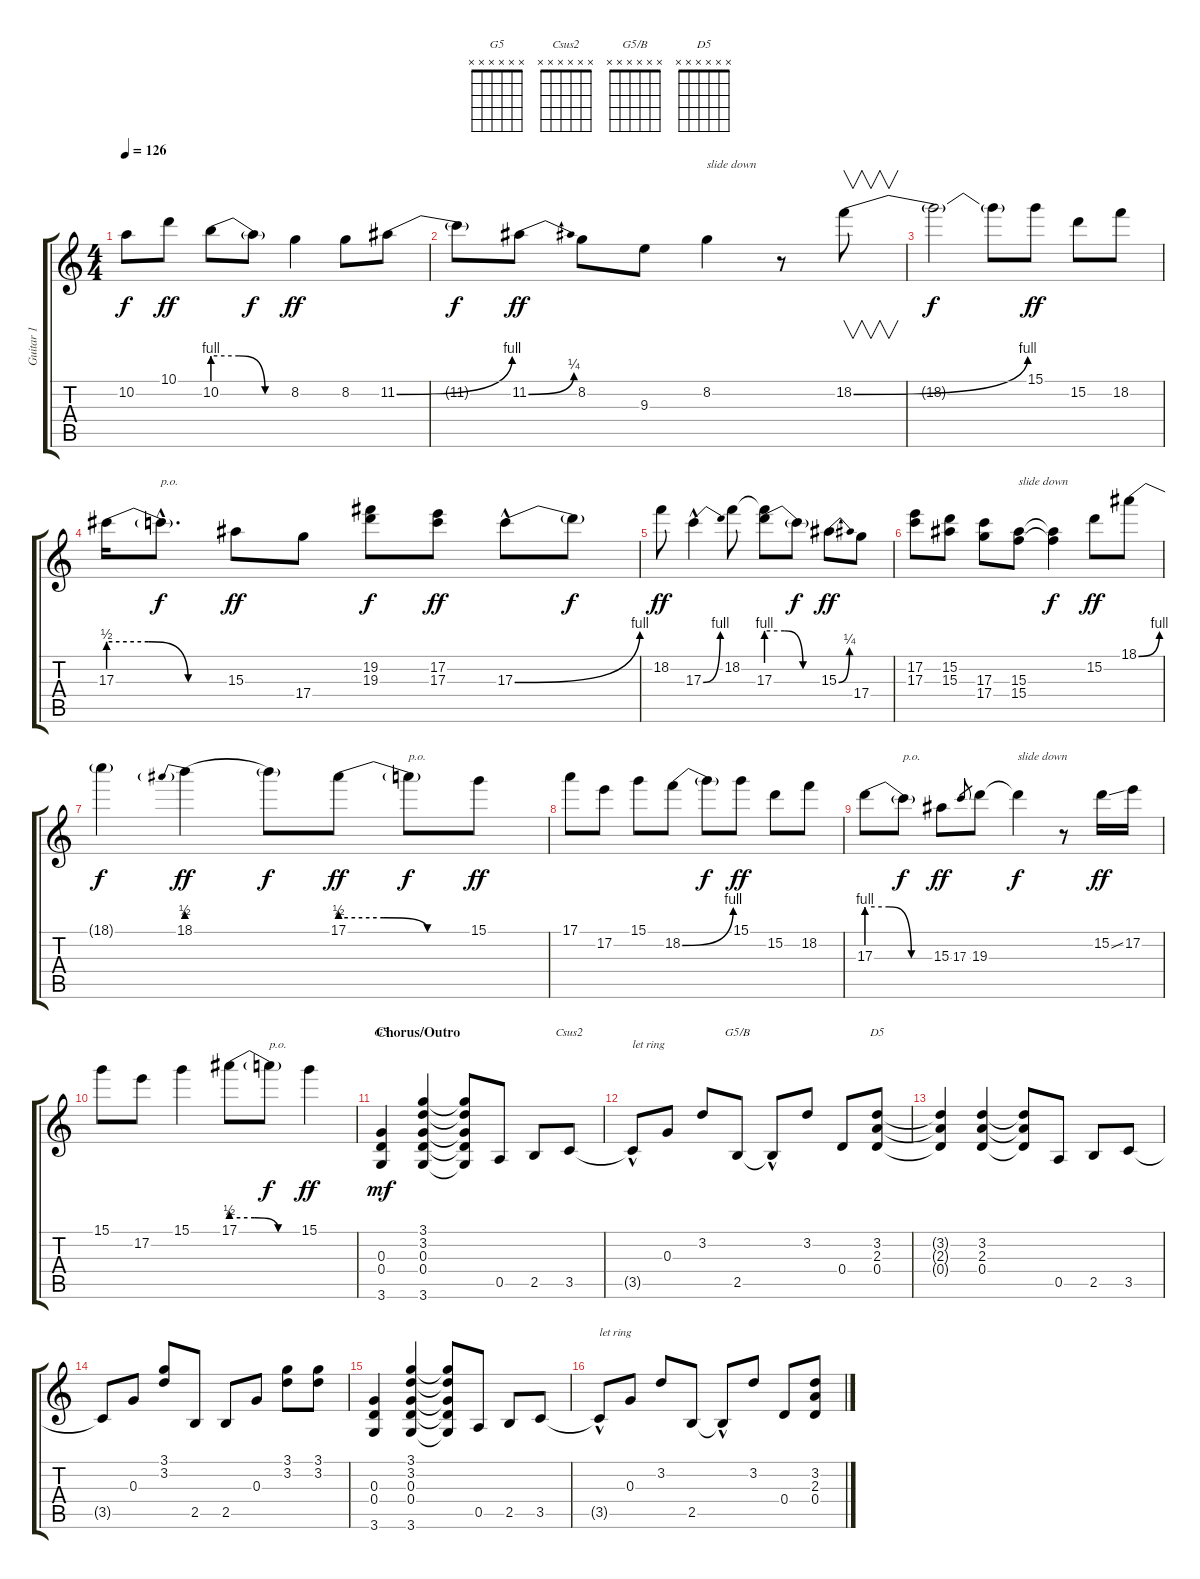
\track ("Guitar 1" "Guitar 1") {instrument overdrivenguitar}
\staff {score tabs}
\tuning (E4 B3 G3 D3 A2 E2) {hide}
\chord ("G5" x x x x x x) {firstfret 0}
\chord ("Csus2" x x x x x x) {firstfret 0}
\chord ("G5/B" x x x x x x) {firstfret 0}
\chord ("D5" x x x x x x) {firstfret 0}
\ts (4 4)
\tempo 126
\clef g2
\ks c
10.2{t}.8{dy f} 10.1.8{dy ff} 10.2{be (custom 0 4 20 4 40 0 60 0)}.8 10.2{t}.8{dy f} 8.2.4{dy ff} 8.2.8 11.2{be (bend 0 0 60 4)}.8 |
11.2{t}.8{dy f} 11.2{be (bend 0 0 60 1)}.8{dy ff} 8.2.8 9.3.8 8.2.4{txt "slide down"} r.8 18.2{be (bend 0 0 60 4)}.8{v} |
18.2{t}.2{dy f} 18.2{t}.8 15.1.8{dy ff} 15.2.8 18.2.8 |
17.3{be (custom 0 2 20 2 40 0 60 0)}.16 17.3{hac t}.8{d txt "p.o." dy f} 15.3.8{dy ff} 17.4.8 (19.2 19.3).8{dy f} (17.2 17.3).8{dy ff} 17.3{be (bend 0 0 60 4) hac}.8 17.3{t}.8{dy f} |
18.2.8{dy ff} 17.3{be (bend 0 0 60 4) hac}.4 18.2.8 (18.2{t} 17.3{be (custom 0 4 20 4 40 0 60 0)}).8 17.3{t}.8{dy f} 15.3{be (bend 0 0 60 1)}.8{dy ff} 17.4.8 |
(17.2 17.3).8 (15.2 15.3).8 (17.3 17.4).8 (15.3 15.4).8{txt "slide down"} (15.3{t} 15.4{t}).4{dy f} 15.2.8{dy ff} 18.1{be (bend 0 0 60 4)}.8 |
18.1{t}.4{dy f} 18.1{be (prebend 0 2 60 2)}.4{dy ff} 18.1{t}.8{dy f} 17.1{be (custom 0 2 20 2 40 0 60 0)}.8{dy ff} 17.1{t}.8{txt "p.o." dy f} 15.1.8{dy ff} |
17.1.8 17.2.8 15.1.8 18.2{be (bend 0 0 60 4)}.8 18.2{t}.8{dy f} 15.1.8{dy ff} 15.2.8 18.2.8 |
17.3{be (custom 0 4 20 4 40 0 60 0)}.8 17.3{t}.8{txt "p.o." dy f} 15.3.8{dy ff} 17.3.8{gr} 19.3.8 19.3{t}.4{txt "slide down" dy f} r.8 15.2{ss}.16{dy ff} 17.2.16 |
15.1.8 17.2.8 15.1.4 17.1{be (custom 0 2 20 2 40 0 60 0)}.8 17.1{t}.8{txt "p.o." dy f} 15.1.4{dy ff} |
\section ("" "Chorus/Outro")
(0.3 0.4 3.6).4{ch "G5" dy mf} (3.1 3.2 0.3 0.4 3.6).4 (3.1{t} 3.2{t} 0.3{t} 0.4{t} 3.6{t}).8 0.5.8 2.5.8 3.5.8{ch "Csus2"} |
3.5{hac t}.8{txt "let ring"} 0.3.8 3.2.8 2.5.8{ch "G5/B"} 2.5{hac t}.8 3.2.8 0.4.8 (3.2 2.3 0.4).8{ch "D5"} |
(3.2{t} 2.3{t} 0.4{t}).4 (3.2 2.3 0.4).4 (3.2{t} 2.3{t} 0.4{t}).8 0.5.8 2.5.8 3.5.8 |
3.5{t}.8 0.3.8 (3.1 3.2).8 2.5.8 2.5.8 0.3.8 (3.1 3.2).8 (3.1 3.2).8 |
(0.3 0.4 3.6).4 (3.1 3.2 0.3 0.4 3.6).4 (3.1{t} 3.2{t} 0.3{t} 0.4{t} 3.6{t}).8 0.5.8 2.5.8 3.5.8 |
3.5{hac t}.8{txt "let ring"} 0.3.8 3.2.8 2.5.8 2.5{hac t}.8 3.2.8 0.4.8 (3.2 2.3 0.4).8
